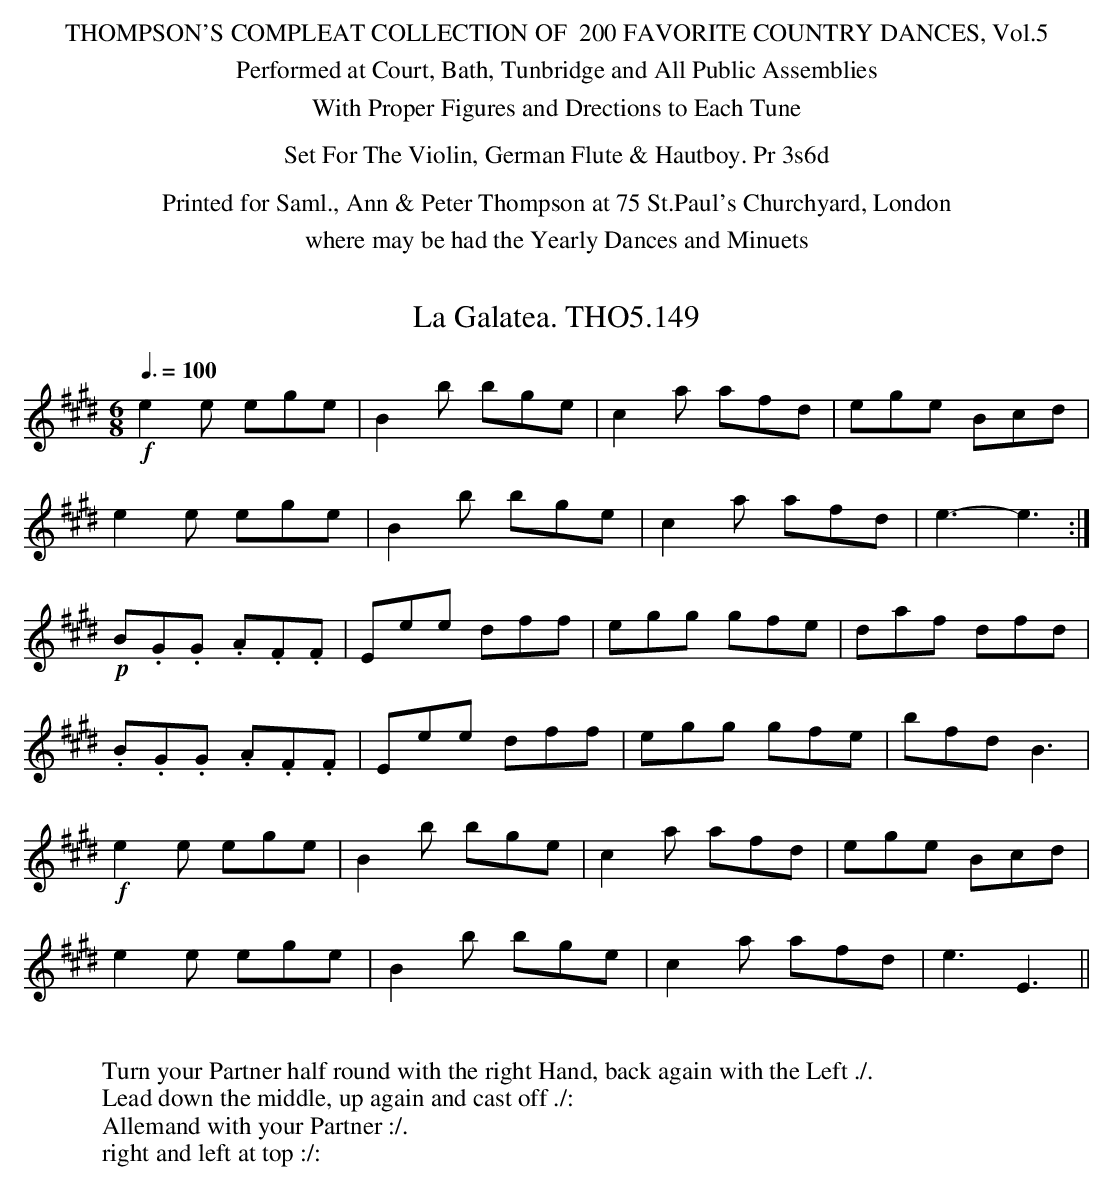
X:1
T:Galatea. THO5.149, La
M:6/8
L:1/8
Q:3/8=100
K:E
!f!e2e ege|B2b bge|c2a afd|ege Bcd|
e2e ege|B2b bge|c2a afd|e3-e3:|
!p!B.G.G .A.F.F|Eee dff|egg gfe|daf dfd|
.B.G.G .A.F.F|Eee dff|egg gfe|bfd B3|
!f!e2e ege|B2b bge|c2a afd|ege Bcd|
e2e ege|B2b bge|c2a afd|e3 E3||
W:
W:Turn your Partner half round with the right Hand, back again with the Left ./.
W:Lead down the middle, up again and cast off ./:
W:Allemand with your Partner :/.
W:right and left at top :/:
